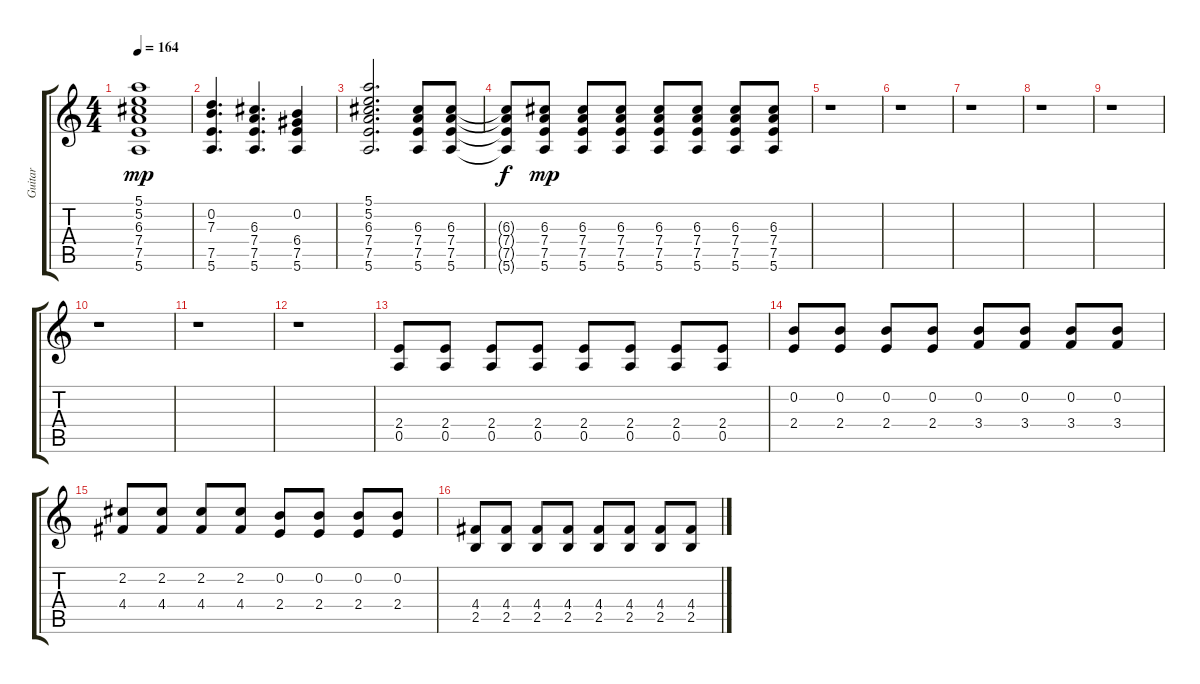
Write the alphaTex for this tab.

\track ("Guitar" "Guitar") {instrument distortionguitar}
\staff {score tabs}
\tuning (E4 B3 G3 D3 A2 E2) {hide}
\ts (4 4)
\tempo 164
\clef g2
\ks c
(5.1 5.2 6.3 7.4 7.5 5.6).1{dy mp} |
(0.2 7.3 7.5 5.6).4{d} (6.3 7.4 7.5 5.6).4{d} (0.2 6.4 7.5 5.6).4 |
(5.1 5.2 6.3 7.4 7.5 5.6).2{d} (6.3 7.4 7.5 5.6).8 (6.3 7.4 7.5 5.6).8 |
(6.3{t} 7.4{t} 7.5{t} 5.6{t}).8{dy f} (6.3 7.4 7.5 5.6).8{dy mp} (6.3 7.4 7.5 5.6).8 (6.3 7.4 7.5 5.6).8 (6.3 7.4 7.5 5.6).8 (6.3 7.4 7.5 5.6).8 (6.3 7.4 7.5 5.6).8 (6.3 7.4 7.5 5.6).8 |
r.1 |
r.1 |
r.1 |
r.1 |
r.1 |
r.1 |
r.1 |
r.1 |
(2.4 0.5).8 (2.4 0.5).8 (2.4 0.5).8 (2.4 0.5).8 (2.4 0.5).8 (2.4 0.5).8 (2.4 0.5).8 (2.4 0.5).8 |
(0.2 2.4).8 (0.2 2.4).8 (0.2 2.4).8 (0.2 2.4).8 (0.2 3.4).8 (0.2 3.4).8 (0.2 3.4).8 (0.2 3.4).8 |
(2.2 4.4).8 (2.2 4.4).8 (2.2 4.4).8 (2.2 4.4).8 (0.2 2.4).8 (0.2 2.4).8 (0.2 2.4).8 (0.2 2.4).8 |
(4.4 2.5).8 (4.4 2.5).8 (4.4 2.5).8 (4.4 2.5).8 (4.4 2.5).8 (4.4 2.5).8 (4.4 2.5).8 (4.4 2.5).8
